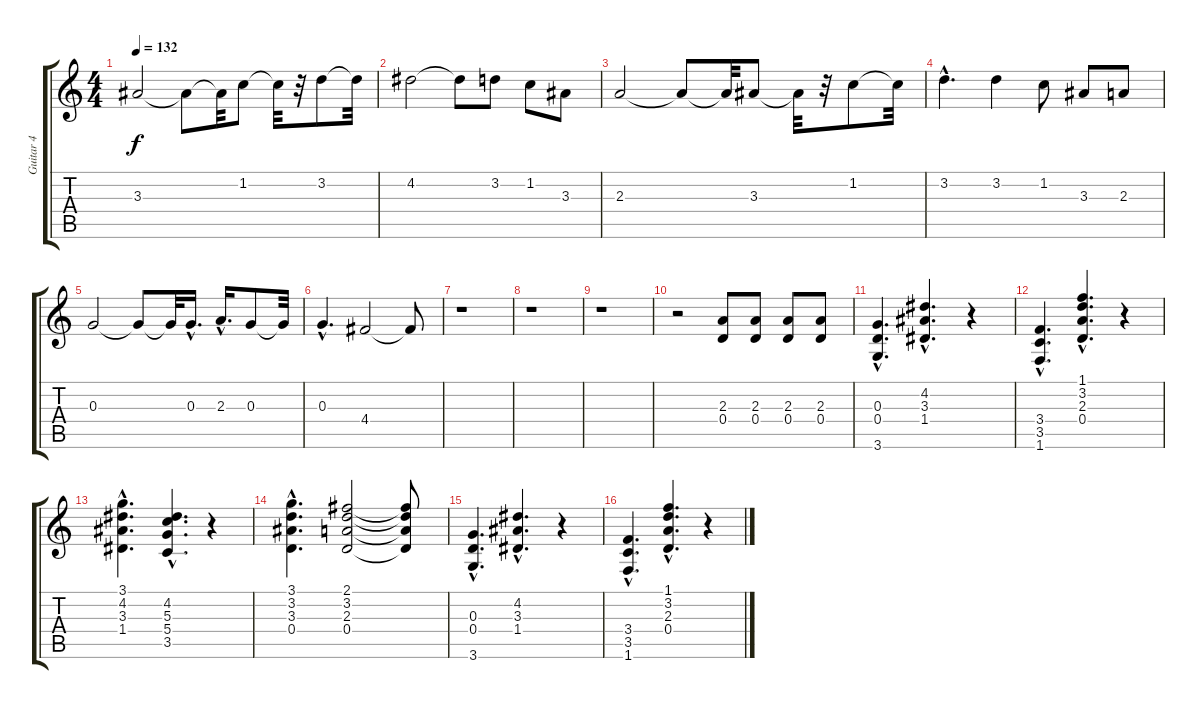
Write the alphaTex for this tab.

\track ("Guitar 4" "Guitar 4") {instrument overdrivenguitar}
\staff {score tabs}
\tuning (E4 B3 G3 D3 A2 E2) {hide}
\ts (4 4)
\tempo 132
\clef g2
\ks c
3.3.2{dy f} 3.3{t}.8 3.3{t}.32 1.2.8 1.2{t}.32 r.32 3.2.8 3.2{t}.32 |
4.2.2 4.2{t}.8 3.2.8 1.2.8 3.3.8 |
2.3.2 2.3{t}.8 2.3{t}.32 3.3.8 3.3{t}.32 r.32 1.2.8 1.2{t}.32 |
3.2{hac}.4{d} 3.2.4 1.2.8 3.3.8 2.3.8 |
0.3.2 0.3{t}.8 0.3{t}.32 0.3{hac}.16{d} 2.3{hac}.16{d} 0.3.8 0.3{t}.32 |
0.3{hac}.4{d} 4.4.2 4.4{t}.8 |
r.1 |
r.1 |
r.1 |
r.2 (2.3 0.4).8 (2.3 0.4).8 (2.3 0.4).8 (2.3 0.4).8 |
(0.3{hac} 0.4{hac} 3.6{hac}).4{d} (4.2{hac} 3.3{hac} 1.4{hac}).4{d} r.4 |
(3.4{hac} 3.5{hac} 1.6{hac}).4{d} (1.1{hac} 3.2{hac} 2.3{hac} 0.4{hac}).4{d} r.4 |
(3.1{hac} 4.2{hac} 3.3{hac} 1.4{hac}).4{d} (4.2{hac} 5.3{hac} 5.4{hac} 3.5{hac}).4{d} r.4 |
(3.1{hac} 3.2{hac} 3.3{hac} 0.4{hac}).4{d} (2.1 3.2 2.3 0.4).2 (2.1{t} 3.2{t} 2.3{t} 0.4{t}).8 |
(0.3{hac} 0.4{hac} 3.6{hac}).4{d} (4.2{hac} 3.3{hac} 1.4{hac}).4{d} r.4 |
(3.4{hac} 3.5{hac} 1.6{hac}).4{d} (1.1{hac} 3.2{hac} 2.3{hac} 0.4{hac}).4{d} r.4
